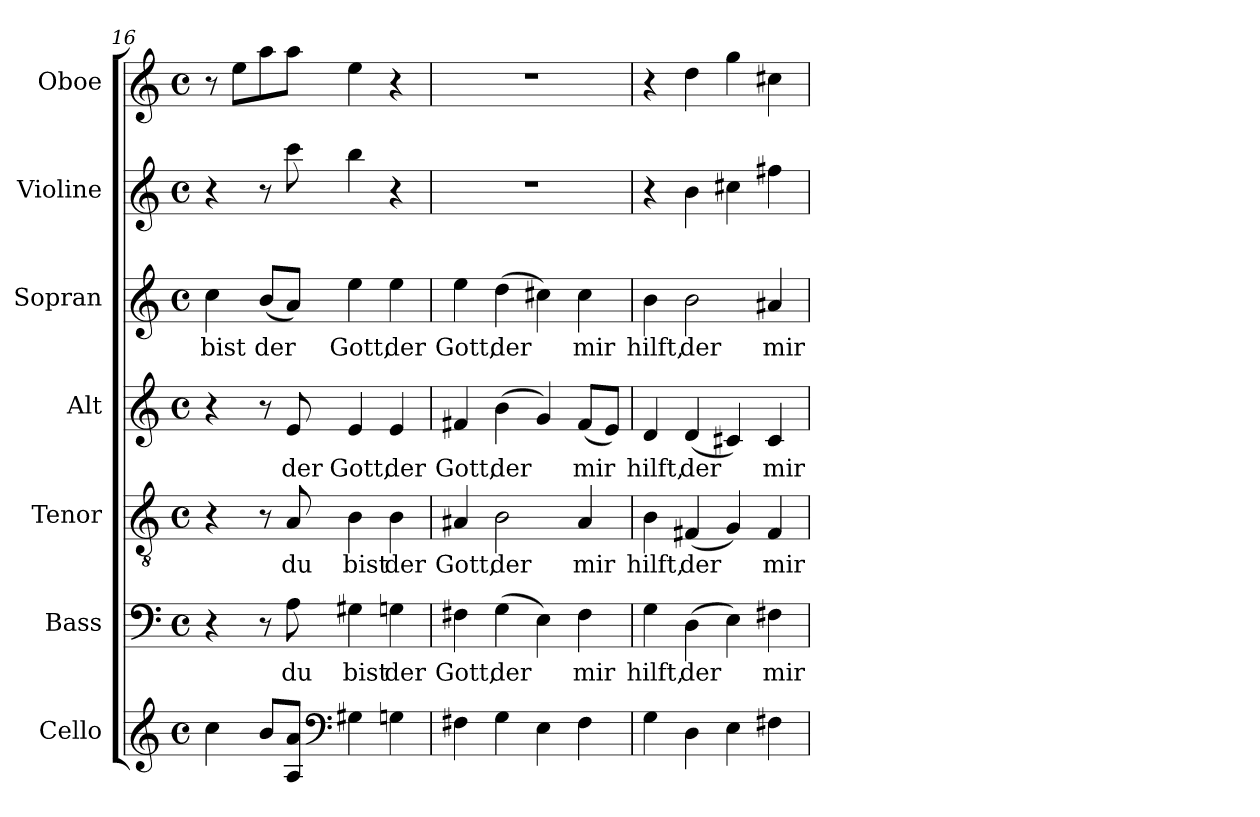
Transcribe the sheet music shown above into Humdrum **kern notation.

**kern	**kern	**text	**kern	**text	**kern	**text	**kern	**text	**kern	**kern
*part7	*part6	*part6	*part5	*part5	*part4	*part4	*part3	*part3	*part2	*part1
*staff7	*staff6	*staff6	*staff5	*staff5	*staff4	*staff4	*staff3	*staff3	*staff2	*staff1
*I"Cello	*I"Bass	*	*I"Tenor	*	*I"Alt	*	*I"Sopran	*	*I"Violine	*I"Oboe
*	*I'B.	*	*I'T.	*	*I'A.	*	*I'S.	*	*I'Vln. 1	*I'Ob.
*clefG2	*clefF4	*	*clefGv2	*	*clefG2	*	*clefG2	*	*clefG2	*clefG2
*	*	*	*ITrd7c12	*	*	*	*	*	*	*
*k[]	*k[]	*	*k[]	*	*k[]	*	*k[]	*	*k[]	*k[]
*C:	*C:	*	*C:	*	*C:	*	*C:	*	*C:	*C:
*M4/4	*M4/4	*	*M4/4	*	*M4/4	*	*M4/4	*	*M4/4	*M4/4
*met(c)	*met(c)	*	*met(c)	*	*met(c)	*	*met(c)	*	*met(c)	*met(c)
=16	=16	=16	=16	=16	=16	=16	=16	=16	=16	=16
!	!	!	!	!	!	!	!	!LO:LY:b:color=#000000	!	!
4cci\	4r	.	4r	.	4r	.	4cci\	bist	4r	8r
.	.	.	.	.	.	.	.	.	.	8eei\L
!	!	!	!	!	!	!	!	!LO:LY:b:color=#000000	!	!
8bi/L	8r	.	8r	.	8r	.	(8bi/L	der	8r	8aai\
!	!	!LO:LY:b:color=#000000	!	!	!	!	!	!	!	!
!	!	!	!	!LO:LY:b:color=#000000	!	!	!	!	!	!
!	!	!	!	!	!	!LO:LY:b:color=#000000	!	!	!	!
8Ai/ 8aiJ	8Ai\	du	8AAi/	du	8ei/	der	8ai/J)	.	8ccci\	8aai\J
*clefF4	*	*	*	*	*	*	*	*	*	*
!	!	!LO:LY:b:color=#000000	!	!	!	!	!	!	!	!
!	!	!	!	!LO:LY:b:color=#000000	!	!	!	!	!	!
!	!	!	!	!	!	!LO:LY:b:color=#000000	!	!	!	!
!	!	!	!	!	!	!	!	!LO:LY:b:color=#000000	!	!
4G#Xi\	4G#Xi\	bist	4BBi\	bist	4ei/	Gott,	4eei\	Gott,	4bbi\	4eei\
!	!	!LO:LY:b:color=#000000	!	!	!	!	!	!	!	!
!	!	!	!	!LO:LY:b:color=#000000	!	!	!	!	!	!
!	!	!	!	!	!	!LO:LY:b:color=#000000	!	!	!	!
!	!	!	!	!	!	!	!	!LO:LY:b:color=#000000	!	!
4Gni\	4Gni\	der	4BBi\	der	4ei/	der	4eei\	der	4r	4r
=17	=17	=17	=17	=17	=17	=17	=17	=17	=17	=17
!	!	!LO:LY:b:color=#000000	!	!	!	!	!	!	!	!
!	!	!	!	!LO:LY:b:color=#000000	!	!	!	!	!	!
!	!	!	!	!	!	!LO:LY:b:color=#000000	!	!	!	!
!	!	!	!	!	!	!	!	!LO:LY:b:color=#000000	!	!
4F#Xi\	4F#Xi\	Gott,	4AA#Xi/	Gott,	4f#Xi/	Gott,	4eei\	Gott,	1r	1r
!	!	!LO:LY:b:color=#000000	!	!	!	!	!	!	!	!
!	!	!	!	!LO:LY:b:color=#000000	!	!	!	!	!	!
!	!	!	!	!	!	!LO:LY:b:color=#000000	!	!	!	!
!	!	!	!	!	!	!	!	!LO:LY:b:color=#000000	!	!
4Gi\	(4Gi\	der	2BBi\	der	(4bi\	der	(4ddi\	der	.	.
4Ei\	4Ei\)	.	.	.	4gi/)	.	4cc#Xi\)	.	.	.
!	!	!LO:LY:b:color=#000000	!	!	!	!	!	!	!	!
!	!	!	!	!LO:LY:b:color=#000000	!	!	!	!	!	!
!	!	!	!	!	!	!LO:LY:b:color=#000000	!	!	!	!
!	!	!	!	!	!	!	!	!LO:LY:b:color=#000000	!	!
4F#i\	4F#i\	mir	4AA#i/	mir	(8f#i/L	mir	4cc#i\	mir	.	.
.	.	.	.	.	8ei/J)	.	.	.	.	.
!!LO:LB:g=z
=18	=18	=18	=18	=18	=18	=18	=18	=18	=18	=18
!	!	!LO:LY:b:color=#000000	!	!	!	!	!	!	!	!
!	!	!	!	!LO:LY:b:color=#000000	!	!	!	!	!	!
!	!	!	!	!	!	!LO:LY:b:color=#000000	!	!	!	!
!	!	!	!	!	!	!	!	!LO:LY:b:color=#000000	!	!
4Gi\	4Gi\	hilft,	4BBi\	hilft,	4di/	hilft,	4bi\	hilft,	4r	4r
!	!	!LO:LY:b:color=#000000	!	!	!	!	!	!	!	!
!	!	!	!	!LO:LY:b:color=#000000	!	!	!	!	!	!
!	!	!	!	!	!	!LO:LY:b:color=#000000	!	!	!	!
!	!	!	!	!	!	!	!	!LO:LY:b:color=#000000	!	!
4Di\	(4Di\	der	(4FF#Xi/	der	(4di/	der	2bi\	der	4bi\	4ddi\
4Ei\	4Ei\)	.	4GGi/)	.	4c#Xi/)	.	.	.	4cc#Xi\	4ggi\
!	!	!LO:LY:b:color=#000000	!	!	!	!	!	!	!	!
!	!	!	!	!LO:LY:b:color=#000000	!	!	!	!	!	!
!	!	!	!	!	!	!LO:LY:b:color=#000000	!	!	!	!
!	!	!	!	!	!	!	!	!LO:LY:b:color=#000000	!	!
4F#Xi\	4F#Xi\	mir	4FF#i/	mir	4c#i/	mir	4a#Xi/	mir	4ff#Xi\	4cc#Xi\
=	=	=	=	=	=	=	=	=	=	=
*-	*-	*-	*-	*-	*-	*-	*-	*-	*-	*-
